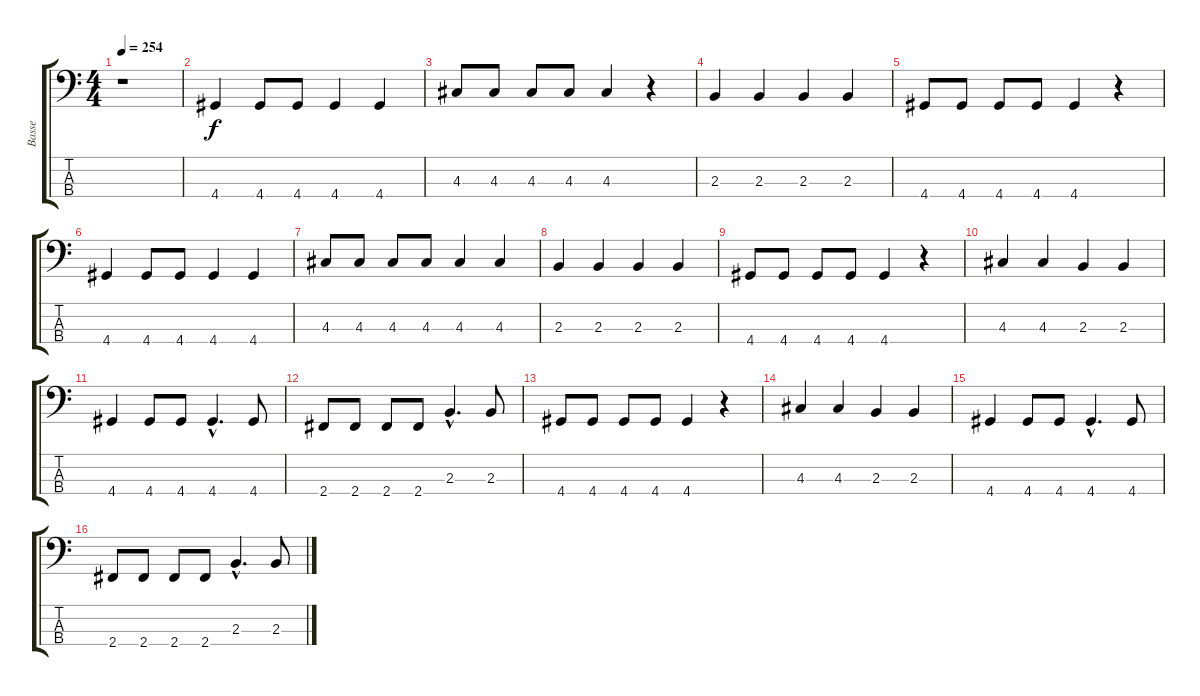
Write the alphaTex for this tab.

\track ("Basse" "Basse") {instrument electricbasspick}
\staff {score tabs}
\tuning (G2 D2 A1 E1) {hide}
\ts (4 4)
\tempo 254
\clef f4
\ks c
r.1{dy f} |
4.4.4 4.4.8 4.4.8 4.4.4 4.4.4 |
4.3.8 4.3.8 4.3.8 4.3.8 4.3.4 r.4 |
2.3.4 2.3.4 2.3.4 2.3.4 |
4.4.8 4.4.8 4.4.8 4.4.8 4.4.4 r.4 |
4.4.4 4.4.8 4.4.8 4.4.4 4.4.4 |
4.3.8 4.3.8 4.3.8 4.3.8 4.3.4 4.3.4 |
2.3.4 2.3.4 2.3.4 2.3.4 |
4.4.8 4.4.8 4.4.8 4.4.8 4.4.4 r.4 |
4.3.4 4.3.4 2.3.4 2.3.4 |
4.4.4 4.4.8 4.4.8 4.4{hac}.4{d} 4.4.8 |
2.4.8 2.4.8 2.4.8 2.4.8 2.3{hac}.4{d} 2.3.8 |
4.4.8 4.4.8 4.4.8 4.4.8 4.4.4 r.4 |
4.3.4 4.3.4 2.3.4 2.3.4 |
4.4.4 4.4.8 4.4.8 4.4{hac}.4{d} 4.4.8 |
2.4.8 2.4.8 2.4.8 2.4.8 2.3{hac}.4{d} 2.3.8
